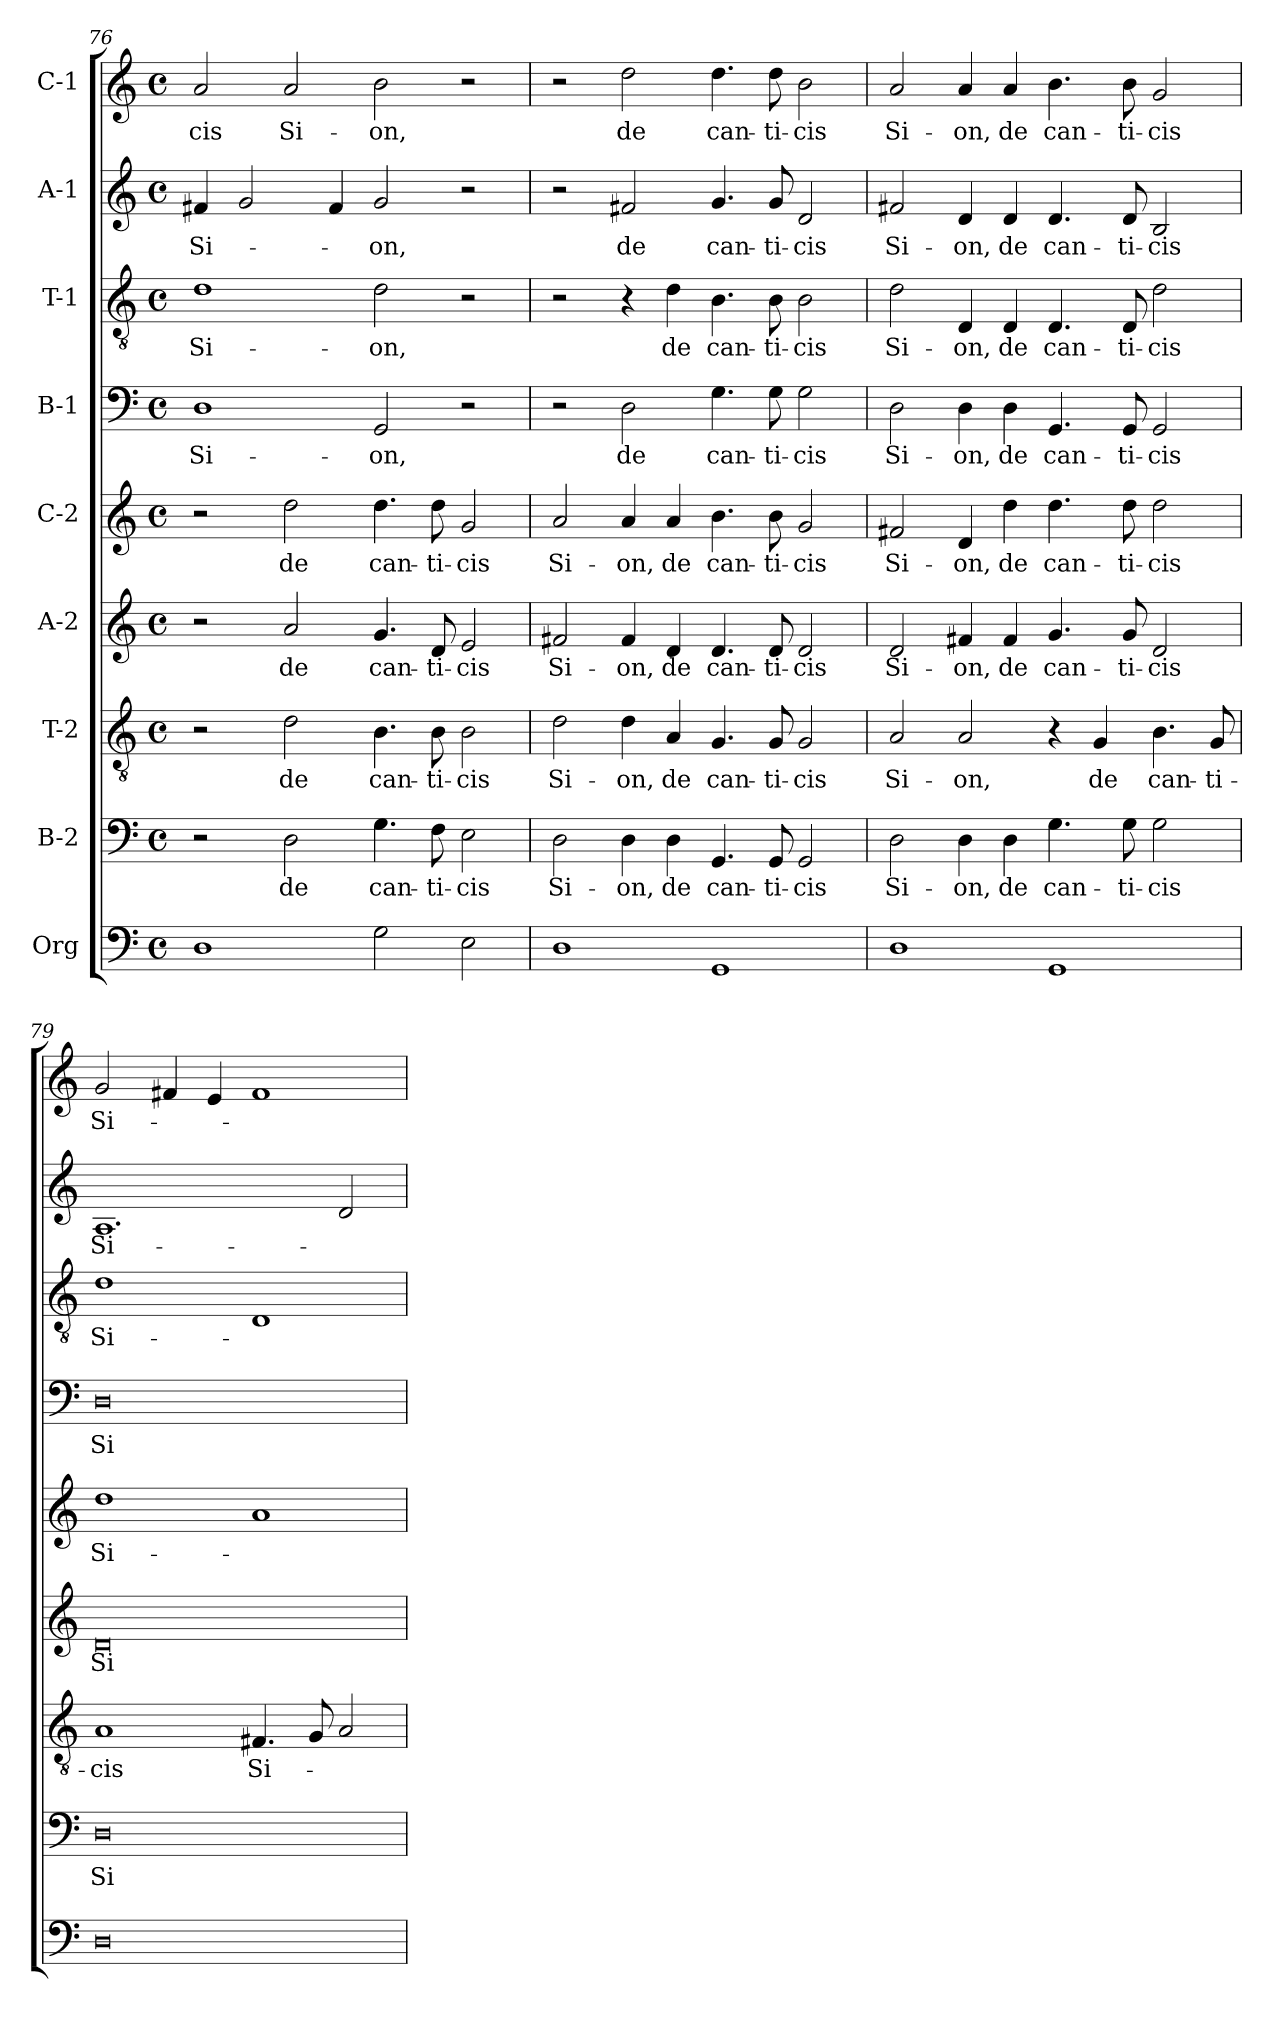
**kern	**kern	**text	**kern	**text	**kern	**text	**kern	**text	**kern	**text	**kern	**text	**kern	**text	**kern	**text
*part9	*part8	*part8	*part7	*part7	*part6	*part6	*part5	*part5	*part4	*part4	*part3	*part3	*part2	*part2	*part1	*part1
*staff9	*staff8	*staff8	*staff7	*staff7	*staff6	*staff6	*staff5	*staff5	*staff4	*staff4	*staff3	*staff3	*staff2	*staff2	*staff1	*staff1
*I"Org	*I"B-2	*	*I"T-2	*	*I"A-2	*	*I"C-2	*	*I"B-1	*	*I"T-1	*	*I"A-1	*	*I"C-1	*
!!LO:PB:g=z
*clefF4	*clefF4	*	*clefGv2	*	*clefG2	*	*clefG2	*	*clefF4	*	*clefGv2	*	*clefG2	*	*clefG2	*
*k[]	*k[]	*	*k[]	*	*k[]	*	*k[]	*	*k[]	*	*k[]	*	*k[]	*	*k[]	*
*C:	*C:	*	*C:	*	*C:	*	*C:	*	*C:	*	*C:	*	*C:	*	*C:	*
*M4/4	*M4/4	*	*M4/4	*	*M4/4	*	*M4/4	*	*M4/4	*	*M4/4	*	*M4/4	*	*M4/4	*
*met(c)	*met(c)	*	*met(c)	*	*met(c)	*	*met(c)	*	*met(c)	*	*met(c)	*	*met(c)	*	*met(c)	*
=76	=76	=76	=76	=76	=76	=76	=76	=76	=76	=76	=76	=76	=76	=76	=76	=76
!	!	!	!	!	!	!	!	!	!	!LO:LY:b	!	!LO:LY:b	!	!LO:LY:b	!	!LO:LY:b
1D	2r	.	2r	.	2r	.	2r	.	1D	Si-	1d	Si-	4f#X/	Si-	2a/	-cis
.	.	.	.	.	.	.	.	.	.	.	.	.	2g/	.	.	.
!	!	!LO:LY:b	!	!LO:LY:b	!	!LO:LY:b	!	!LO:LY:b	!	!	!	!	!	!	!	!LO:LY:b
.	2D\	de	2d\	de	2a/	de	2dd\	de	.	.	.	.	.	.	2a/	Si-
.	.	.	.	.	.	.	.	.	.	.	.	.	4f#/	.	.	.
!	!	!LO:LY:b	!	!LO:LY:b	!	!LO:LY:b	!	!LO:LY:b	!	!LO:LY:b	!	!LO:LY:b	!	!LO:LY:b	!	!LO:LY:b
2G\	4.G\	can-	4.B\	can-	4.g/	can-	4.dd\	can-	2GG/	-on,	2d\	-on,	2g/	-on,	2b\	-on,
!	!	!LO:LY:b	!	!LO:LY:b	!	!LO:LY:b	!	!LO:LY:b	!	!	!	!	!	!	!	!
.	8F\	-ti-	8B\	-ti-	8d/	-ti-	8dd\	-ti-	.	.	.	.	.	.	.	.
!	!	!LO:LY:b	!	!LO:LY:b	!	!LO:LY:b	!	!LO:LY:b	!	!	!	!	!	!	!	!
2E\	2E\	-cis	2B\	-cis	2e/	-cis	2g/	-cis	2r	.	2r	.	2r	.	2r	.
=77	=77	=77	=77	=77	=77	=77	=77	=77	=77	=77	=77	=77	=77	=77	=77	=77
!	!	!LO:LY:b	!	!LO:LY:b	!	!LO:LY:b	!	!LO:LY:b	!	!	!	!	!	!	!	!
1D	2D\	Si-	2d\	Si-	2f#X/	Si-	2a/	Si-	2r	.	2r	.	2r	.	2r	.
!	!	!LO:LY:b	!	!LO:LY:b	!	!LO:LY:b	!	!LO:LY:b	!	!LO:LY:b	!	!	!	!LO:LY:b	!	!LO:LY:b
.	4D\	-on,	4d\	-on,	4f#/	-on,	4a/	-on,	2D\	de	4r	.	2f#X/	de	2dd\	de
!	!	!LO:LY:b	!	!LO:LY:b	!	!LO:LY:b	!	!LO:LY:b	!	!	!	!LO:LY:b	!	!	!	!
.	4D\	de	4A/	de	4d/	de	4a/	de	.	.	4d\	de	.	.	.	.
!	!	!LO:LY:b	!	!LO:LY:b	!	!LO:LY:b	!	!LO:LY:b	!	!LO:LY:b	!	!LO:LY:b	!	!LO:LY:b	!	!LO:LY:b
1GG	4.GG/	can-	4.G/	can-	4.d/	can-	4.b\	can-	4.G\	can-	4.B\	can-	4.g/	can-	4.dd\	can-
!	!	!LO:LY:b	!	!LO:LY:b	!	!LO:LY:b	!	!LO:LY:b	!	!LO:LY:b	!	!LO:LY:b	!	!LO:LY:b	!	!LO:LY:b
.	8GG/	-ti-	8G/	-ti-	8d/	-ti-	8b\	-ti-	8G\	-ti-	8B\	-ti-	8g/	-ti-	8dd\	-ti-
!	!	!LO:LY:b	!	!LO:LY:b	!	!LO:LY:b	!	!LO:LY:b	!	!LO:LY:b	!	!LO:LY:b	!	!LO:LY:b	!	!LO:LY:b
.	2GG/	-cis	2G/	-cis	2d/	-cis	2g/	-cis	2G\	-cis	2B\	-cis	2d/	-cis	2b\	-cis
=78	=78	=78	=78	=78	=78	=78	=78	=78	=78	=78	=78	=78	=78	=78	=78	=78
!	!	!LO:LY:b	!	!LO:LY:b	!	!LO:LY:b	!	!LO:LY:b	!	!LO:LY:b	!	!LO:LY:b	!	!LO:LY:b	!	!LO:LY:b
1D	2D\	Si-	2A/	Si-	2d/	Si-	2f#X/	Si-	2D\	Si-	2d\	Si-	2f#X/	Si-	2a/	Si-
!	!	!LO:LY:b	!	!LO:LY:b	!	!LO:LY:b	!	!LO:LY:b	!	!LO:LY:b	!	!LO:LY:b	!	!LO:LY:b	!	!LO:LY:b
.	4D\	-on,	2A/	-on,	4f#X/	-on,	4d/	-on,	4D\	-on,	4D/	-on,	4d/	-on,	4a/	-on,
!	!	!LO:LY:b	!	!	!	!LO:LY:b	!	!LO:LY:b	!	!LO:LY:b	!	!LO:LY:b	!	!LO:LY:b	!	!LO:LY:b
.	4D\	de	.	.	4f#/	de	4dd\	de	4D\	de	4D/	de	4d/	de	4a/	de
!	!	!LO:LY:b	!	!	!	!LO:LY:b	!	!LO:LY:b	!	!LO:LY:b	!	!LO:LY:b	!	!LO:LY:b	!	!LO:LY:b
1GG	4.G\	can-	4r	.	4.g/	can-	4.dd\	can-	4.GG/	can-	4.D/	can-	4.d/	can-	4.b\	can-
!	!	!	!	!LO:LY:b	!	!	!	!	!	!	!	!	!	!	!	!
.	.	.	4G/	de	.	.	.	.	.	.	.	.	.	.	.	.
!	!	!LO:LY:b	!	!	!	!LO:LY:b	!	!LO:LY:b	!	!LO:LY:b	!	!LO:LY:b	!	!LO:LY:b	!	!LO:LY:b
.	8G\	-ti-	.	.	8g/	-ti-	8dd\	-ti-	8GG/	-ti-	8D/	-ti-	8d/	-ti-	8b\	-ti-
!	!	!LO:LY:b	!	!LO:LY:b	!	!LO:LY:b	!	!LO:LY:b	!	!LO:LY:b	!	!LO:LY:b	!	!LO:LY:b	!	!LO:LY:b
.	2G\	-cis	4.B\	can-	2d/	-cis	2dd\	-cis	2GG/	-cis	2d\	-cis	2B/	-cis	2g/	-cis
!	!	!	!	!LO:LY:b	!	!	!	!	!	!	!	!	!	!	!	!
.	.	.	8G/	-ti-	.	.	.	.	.	.	.	.	.	.	.	.
=79	=79	=79	=79	=79	=79	=79	=79	=79	=79	=79	=79	=79	=79	=79	=79	=79
!	!	!LO:LY:b	!	!LO:LY:b	!	!LO:LY:b	!	!LO:LY:b	!	!LO:LY:b	!	!LO:LY:b	!	!LO:LY:b	!	!LO:LY:b
0D	0D	Si-	1A	-cis	0d	Si-	1dd	Si-	0D	Si-	1d	Si-	1.A	Si-	2g/	Si-
.	.	.	.	.	.	.	.	.	.	.	.	.	.	.	4f#X/	.
.	.	.	.	.	.	.	.	.	.	.	.	.	.	.	4e/	.
!	!	!	!	!LO:LY:b	!	!	!	!	!	!	!	!	!	!	!	!
.	.	.	4.F#X/	Si-	.	.	1a	.	.	.	1D	.	.	.	1f#	.
.	.	.	8G/	.	.	.	.	.	.	.	.	.	.	.	.	.
.	.	.	2A/	.	.	.	.	.	.	.	.	.	2d/	.	.	.
=	=	=	=	=	=	=	=	=	=	=	=	=	=	=	=	=
*-	*-	*-	*-	*-	*-	*-	*-	*-	*-	*-	*-	*-	*-	*-	*-	*-
